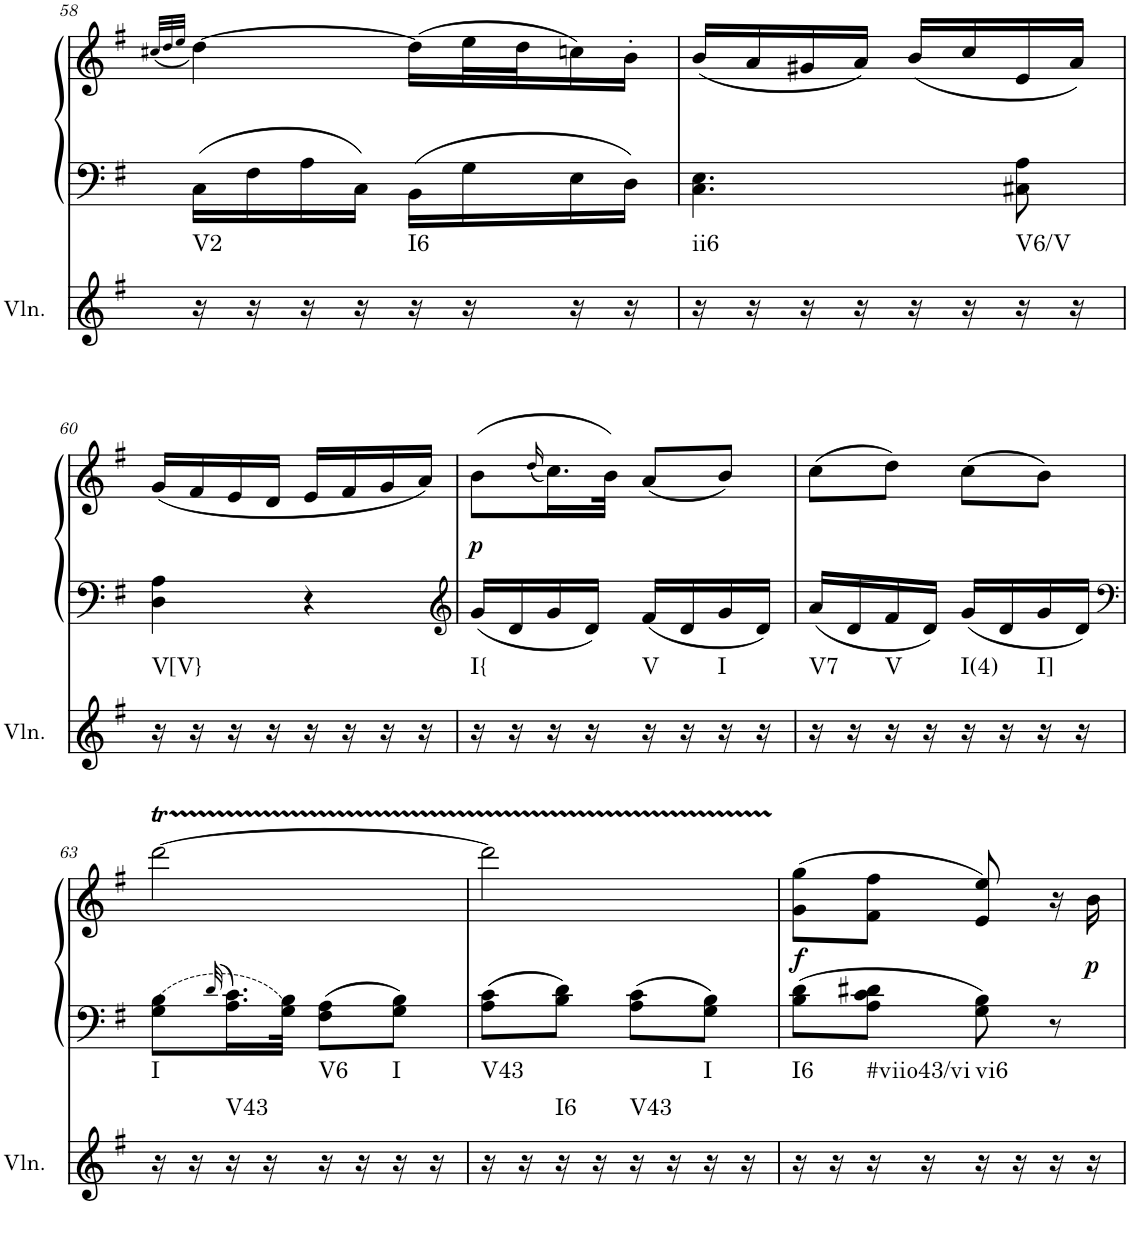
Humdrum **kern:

**kern	**harte	**kern	**kern	**dynam
*part2	*part2	*part1	*part1	*part1
*staff3	*	*staff2	*staff1	*staff1/2
*I"Violin	*	*I"Klavier linke Hand	*	*
*I'Vln.	*	*	*	*
!!LO:PB:g=z
*clefG2	*	*clefF4	*clefG2	*
*k[f#]	*	*k[f#]	*k[f#]	*
*M2/4	*	*M2/4	*M2/4	*
=58	=58	=58	=58	=58
.	.	.	(32qcc#X/LLL	.
.	.	.	32qdd/	.
.	.	.	32qee/JJJ	.
!	!LO:H:kt=V2	!	!	!
16r	N	16C\LL	[4dd\)	.
16r	.	16F#\	.	.
16r	.	16A\	.	.
16r	.	16C\JJ	.	.
!	!LO:H:kt=I6	!	!	!
16r	N	16BB\LL	(16dd\LL]	.
16r	.	16G\	32ee\L	.
.	.	.	32dd\J	.
16r	.	16E\	16ccn\)	.
16r	.	16D\JJ	16b'\JJ	.
=59	=59	=59	=59	=59
!	!LO:H:kt=ii6	!	!	!
16r	N	4.C\ 4.E\	(16b/LL	.
16r	.	.	16a/	.
16r	.	.	16g#X/	.
16r	.	.	16a/JJ)	.
16r	.	.	(16b/LL	.
16r	.	.	16cc/	.
!	!LO:H:kt=V6/V	!	!	!
16r	N	8C#X\ 8A\	16e/	.
16r	.	.	16a/JJ)	.
!!LO:LB:g=z
=60	=60	=60	=60	=60
!	!LO:H:kt=V[V}	!	!	!
16r	N	4D\ 4A\	(16g/LL	.
16r	.	.	16f#/	.
16r	.	.	16e/	.
16r	.	.	16d/JJ	.
16r	.	4r	16e/LL	.
16r	.	.	16f#/	.
16r	.	.	16g/	.
16r	.	.	16a/JJ)	.
=61	=61	=61	=61	=61
*	*	*clefG2	*	*
!	!LO:H:kt=I{	!	!	!LO:DY:b
16r	N	16g/LL	(8b\L	p
16r	.	16d/	.	.
.	.	.	(16qdd/	.
16r	.	16g/	16.cc\L)	.
16r	.	16d/JJ	.	.
.	.	.	32b\JJk)	.
!	!LO:H:kt=V	!	!	!
16r	N	16f#/LL	(8a/L	.
16r	.	16d/	.	.
!	!LO:H:kt=I	!	!	!
16r	N	16g/	8b/J)	.
16r	.	16d/JJ	.	.
=62	=62	=62	=62	=62
!	!LO:H:kt=V7	!	!	!
16r	N	16a/LL	(8cc\L	.
16r	.	16d/	.	.
!	!LO:H:kt=V	!	!	!
16r	N	16f#/	8dd\J)	.
16r	.	16d/JJ	.	.
!	!LO:H:kt=I(4)	!	!	!
16r	N	16g/LL	(8cc\L	.
16r	.	16d/	.	.
!	!LO:H:kt=I]	!	!	!
16r	N	16g/	8b\J)	.
16r	.	16d/JJ	.	.
!!LO:LB:g=z
=63	=63	=63	=63	=63
*	*	*clefF4	*	*
!	!LO:H:kt=I	!	!	!
16r	N	8G\ 8B\L	[2dddT\	.
16r	.	.	.	.
.	.	32qd/	.	.
!	!LO:H:kt=V43	!	!	!
16r	N	16.A\ 16.c\L	.	.
16r	.	.	.	.
.	.	32G\ 32B\JJk	.	.
!	!LO:H:kt=V6	!	!	!
16r	N	8F#\ 8A\L	.	.
16r	.	.	.	.
!	!LO:H:kt=I	!	!	!
16r	N	8G\ 8B\J	.	.
16r	.	.	.	.
=64	=64	=64	=64	=64
!	!LO:H:kt=V43	!	!	!
16r	N	8A\ 8c\L	2dddTTT\]	.
16r	.	.	.	.
!	!LO:H:kt=I6	!	!	!
16r	N	8B\ 8d\J	.	.
16r	.	.	.	.
!	!LO:H:kt=V43	!	!	!
16r	N	8A\ 8c\L	.	.
16r	.	.	.	.
!	!LO:H:kt=I	!	!	!
16r	N	8G\ 8B\J	.	.
16r	.	.	.	.
=65	=65	=65	=65	=65
!	!LO:H:kt=I6	!	!	!LO:DY:a=2
16r	N	8B\ 8d\L	(8g\ 8gg\L	f
16r	.	.	.	.
!	!LO:H:kt=#viio43/vi	!	!	!
16r	N	8A\ 8c\ 8d#X\J	8f#\ 8ff#\J	.
16r	.	.	.	.
!	!LO:H:kt=vi6	!	!	!
16r	N	8G\ 8B\	8e/ 8ee/)	.
16r	.	.	.	.
16r	.	8r	16r	.
!	!	!	!	!LO:DY:b
16r	.	.	16b\	p
=	=	=	=	=
*-	*-	*-	*-	*-
